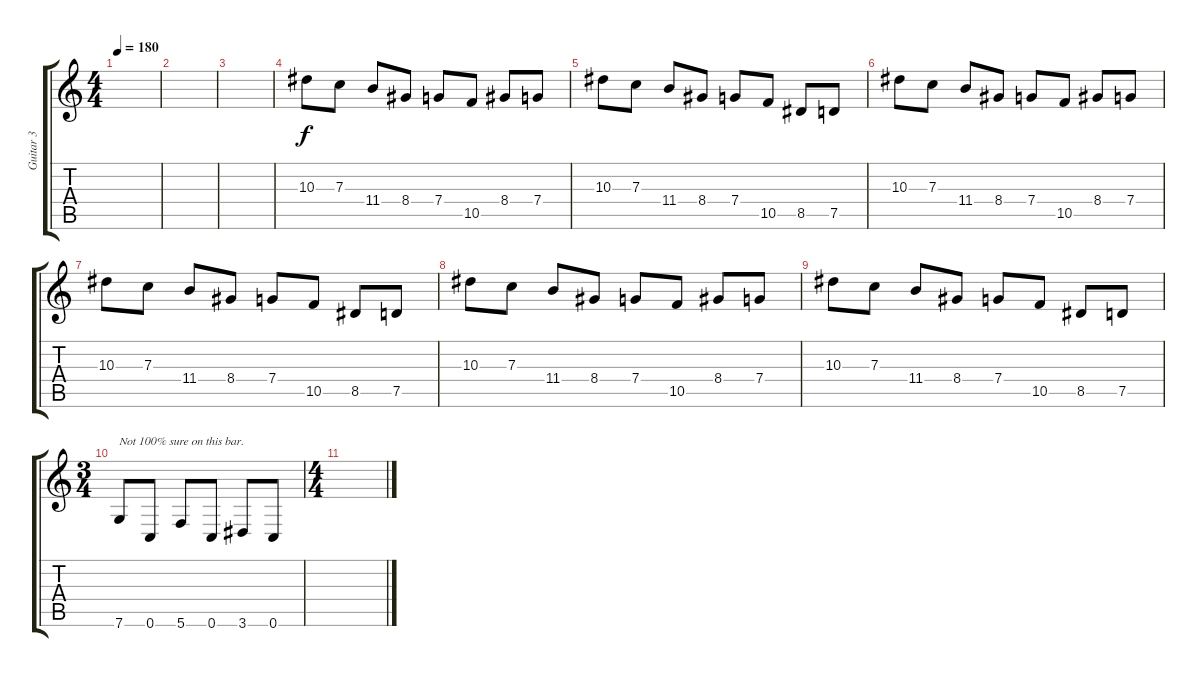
\track ("Guitar 3" "Guitar 3") {instrument distortionguitar}
\staff {score tabs}
\tuning (D4 A3 F3 C3 G2 C2) {hide}
\ts (4 4)
\tempo 180
\clef g2
\ks c
|
|
|
10.3.8 7.3.8 11.4.8 8.4.8 7.4.8 10.5.8 8.4.8 7.4.8 |
10.3.8 7.3.8 11.4.8 8.4.8 7.4.8 10.5.8 8.5.8 7.5.8 |
10.3.8 7.3.8 11.4.8 8.4.8 7.4.8 10.5.8 8.4.8 7.4.8 |
10.3.8 7.3.8 11.4.8 8.4.8 7.4.8 10.5.8 8.5.8 7.5.8 |
10.3.8 7.3.8 11.4.8 8.4.8 7.4.8 10.5.8 8.4.8 7.4.8 |
10.3.8 7.3.8 11.4.8 8.4.8 7.4.8 10.5.8 8.5.8 7.5.8 |
\ts (3 4)
7.6.8{txt "Not 100% sure on this bar."} 0.6.8 5.6.8 0.6.8 3.6.8 0.6.8 |
\ts (4 4)
